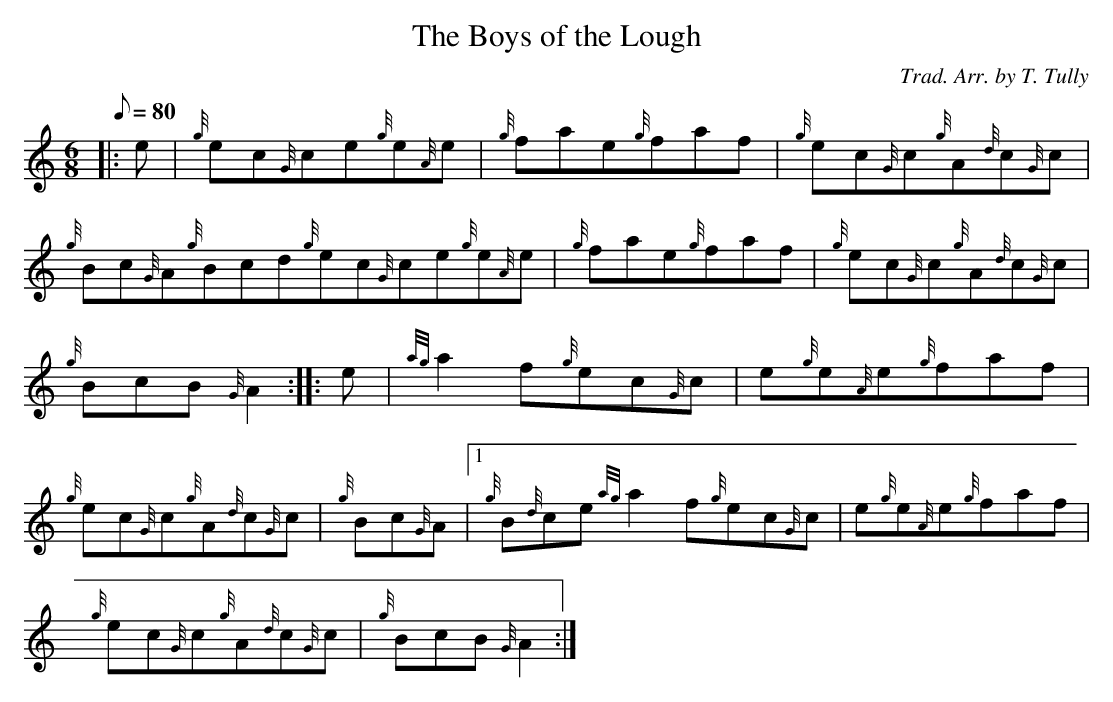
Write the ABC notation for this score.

X:1
T:The Boys of the Lough
M:6/8
L:1/8
Q:80
C:Trad. Arr. by T. Tully
K:HP
|: e | \
{g}ec{G}ce{g}e{A}e | \
{g}fae{g}faf | \
{g}ec{G}c{g}A{d}c{G}c |
{g}Bc{G}A{g}Bcd{g}ec{G}ce{g}e{A}e | \
{g}fae{g}faf | \
{g}ec{G}c{g}A{d}c{G}c |
{g}BcB{G}A2 :: \
e | \
{ag}a2f{g}ec{G}c | \
e{g}e{A}e{g}faf |
{g}ec{G}c{g}A{d}c{G}c | \
{g}Bc{G}A|1 {g}B{d}ce{ag}a2f{g}ec{G}c | \
e{g}e{A}e{g}faf |
{g}ec{G}c{g}A{d}c{G}c | \
{g}BcB{G}A2 :|
